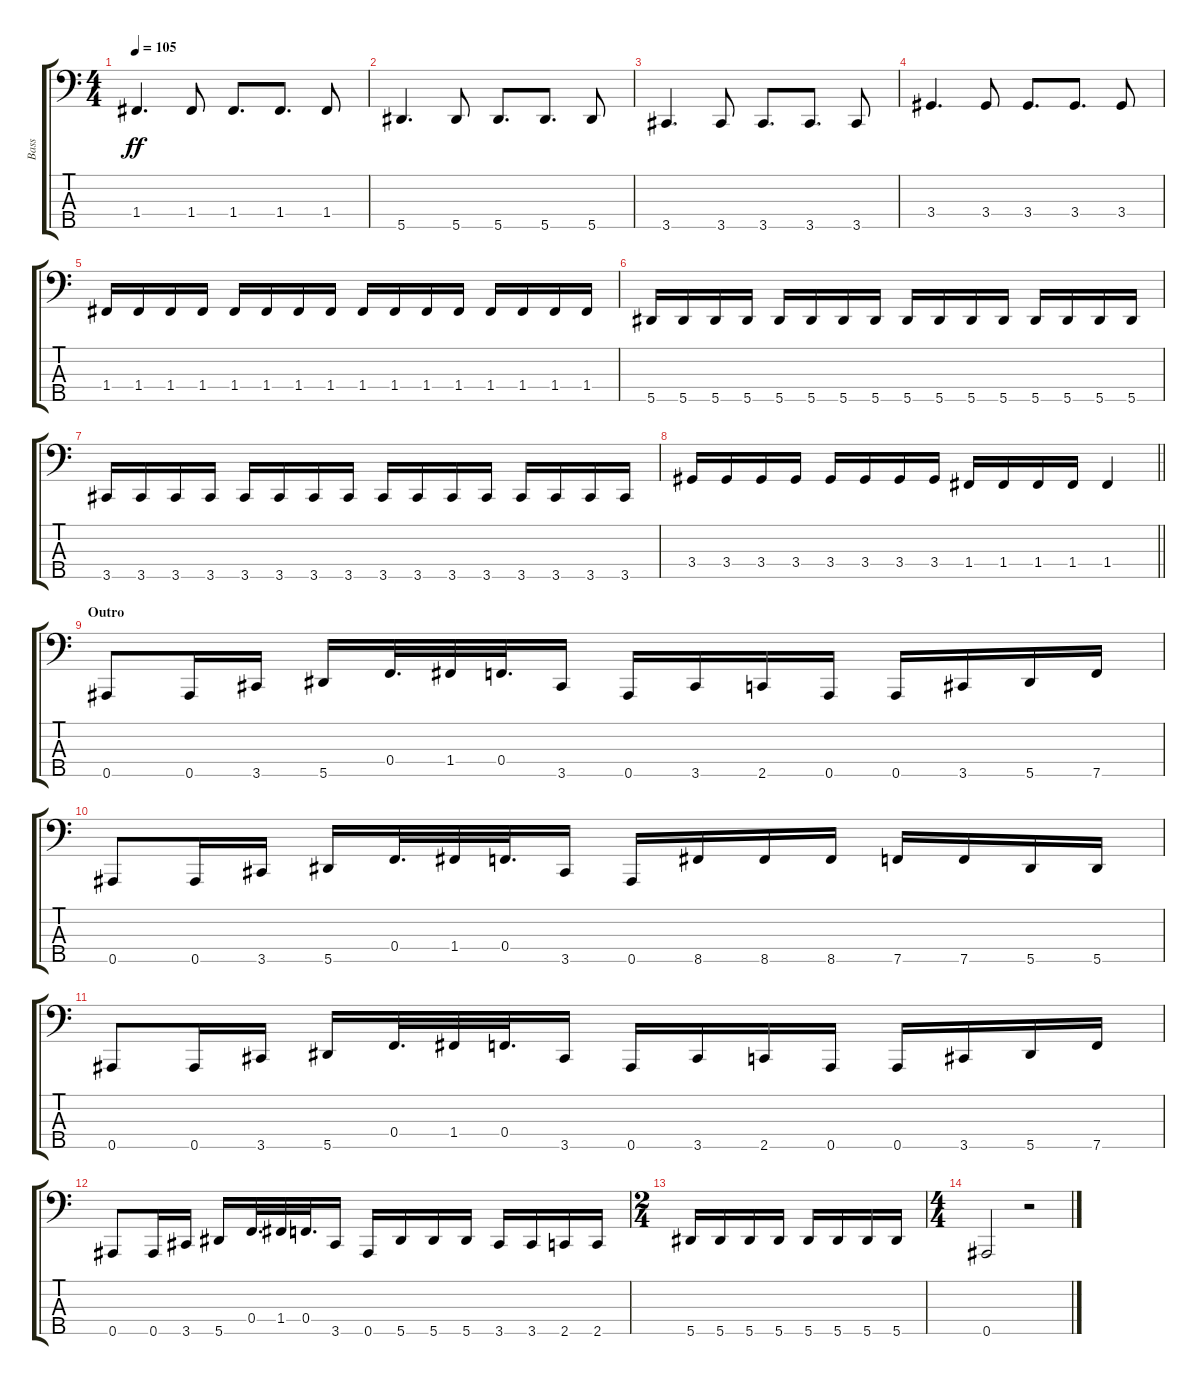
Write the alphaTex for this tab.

\track ("Bass" "Bass") {instrument electricbassfinger}
\staff {score tabs}
\tuning (G2 Eb2 Bb1 F1 Bb0) {hide}
\ts (4 4)
\tempo 105
\clef f4
\ks c
1.4.4{d dy ff} 1.4.8 1.4.8{d} 1.4.8{d} 1.4.8 |
5.5.4{d} 5.5.8 5.5.8{d} 5.5.8{d} 5.5.8 |
3.5.4{d} 3.5.8 3.5.8{d} 3.5.8{d} 3.5.8 |
3.4.4{d} 3.4.8 3.4.8{d} 3.4.8{d} 3.4.8 |
1.4.16 1.4.16 1.4.16 1.4.16 1.4.16 1.4.16 1.4.16 1.4.16 1.4.16 1.4.16 1.4.16 1.4.16 1.4.16 1.4.16 1.4.16 1.4.16 |
5.5.16 5.5.16 5.5.16 5.5.16 5.5.16 5.5.16 5.5.16 5.5.16 5.5.16 5.5.16 5.5.16 5.5.16 5.5.16 5.5.16 5.5.16 5.5.16 |
3.5.16 3.5.16 3.5.16 3.5.16 3.5.16 3.5.16 3.5.16 3.5.16 3.5.16 3.5.16 3.5.16 3.5.16 3.5.16 3.5.16 3.5.16 3.5.16 |
\barLineRight lightlight
3.4.16 3.4.16 3.4.16 3.4.16 3.4.16 3.4.16 3.4.16 3.4.16 1.4.16 1.4.16 1.4.16 1.4.16 1.4.4 |
\section ("" "Outro")
0.5.8 0.5.16 3.5.16 5.5.16 0.4.32{d} 1.4.32 0.4.32{d} 3.5.16 0.5.16 3.5.16 2.5.16 0.5.16 0.5.16 3.5.16 5.5.16 7.5.16 |
0.5.8 0.5.16 3.5.16 5.5.16 0.4.32{d} 1.4.32 0.4.32{d} 3.5.16 0.5.16 8.5.16 8.5.16 8.5.16 7.5.16 7.5.16 5.5.16 5.5.16 |
0.5.8 0.5.16 3.5.16 5.5.16 0.4.32{d} 1.4.32 0.4.32{d} 3.5.16 0.5.16 3.5.16 2.5.16 0.5.16 0.5.16 3.5.16 5.5.16 7.5.16 |
0.5.8 0.5.16 3.5.16 5.5.16 0.4.32{d} 1.4.32 0.4.32{d} 3.5.16 0.5.16 5.5.16 5.5.16 5.5.16 3.5.16 3.5.16 2.5.16 2.5.16 |
\ts (2 4)
5.5.16 5.5.16 5.5.16 5.5.16 5.5.16 5.5.16 5.5.16 5.5.16 |
\ts (4 4)
0.5.2 r.2
